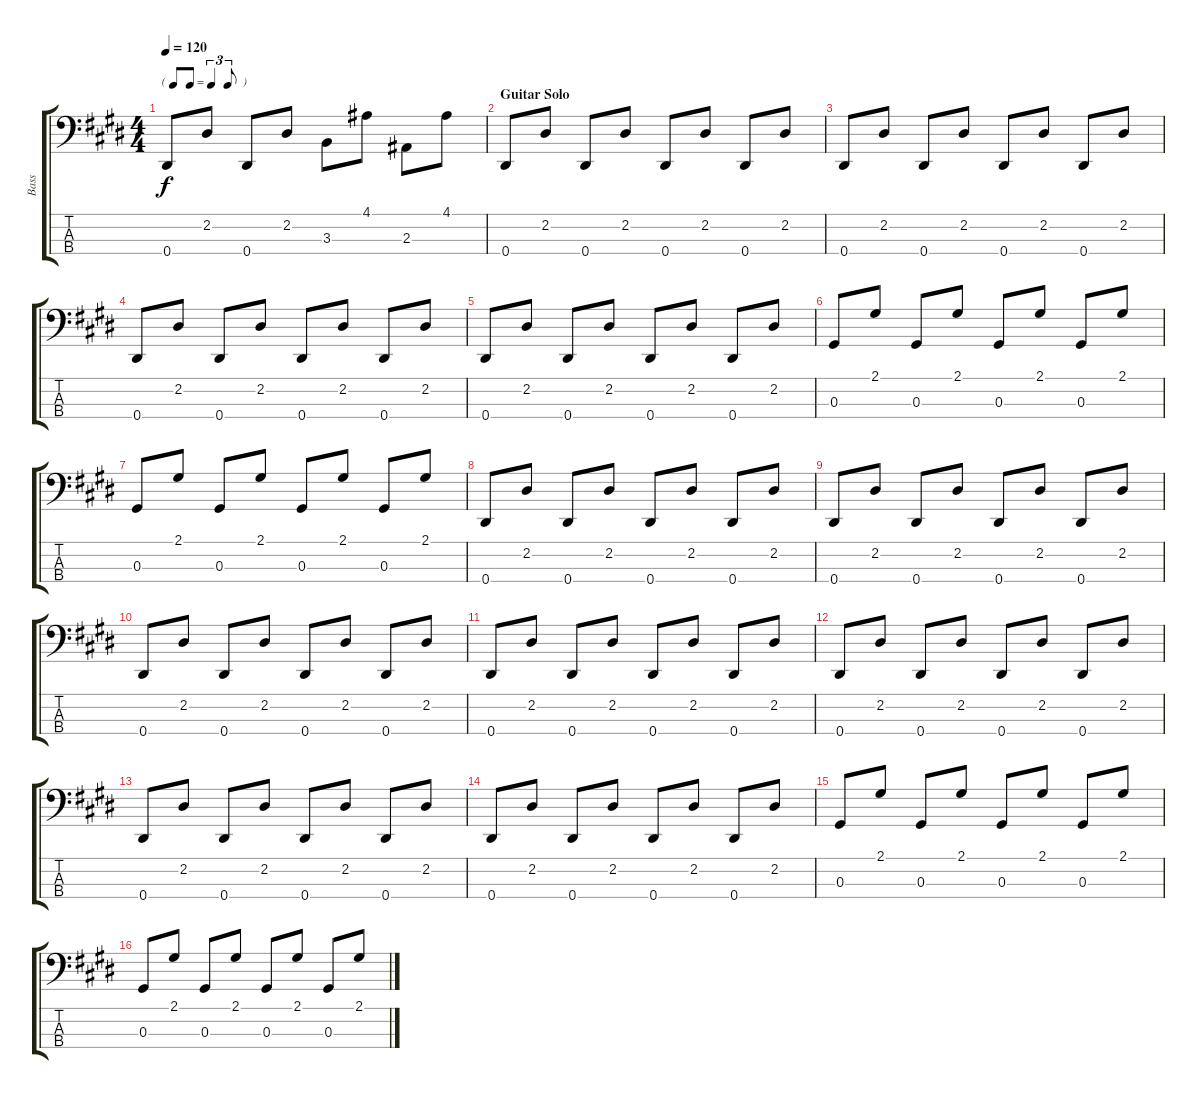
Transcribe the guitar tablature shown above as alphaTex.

\track ("Bass" "Bass") {instrument electricbassfinger}
\staff {score tabs}
\tuning (Gb2 Db2 Ab1 Eb1) {hide}
\ts (4 4)
\tf triplet8th
\tempo 120
\clef f4
\ks e
0.4.8{dy f} 2.2.8 0.4.8 2.2.8 3.3.8 4.1.8 2.3.8 4.1.8 |
\section ("" "Guitar Solo")
0.4.8 2.2.8 0.4.8 2.2.8 0.4.8 2.2.8 0.4.8 2.2.8 |
0.4.8 2.2.8 0.4.8 2.2.8 0.4.8 2.2.8 0.4.8 2.2.8 |
0.4.8 2.2.8 0.4.8 2.2.8 0.4.8 2.2.8 0.4.8 2.2.8 |
0.4.8 2.2.8 0.4.8 2.2.8 0.4.8 2.2.8 0.4.8 2.2.8 |
0.3.8 2.1.8 0.3.8 2.1.8 0.3.8 2.1.8 0.3.8 2.1.8 |
0.3.8 2.1.8 0.3.8 2.1.8 0.3.8 2.1.8 0.3.8 2.1.8 |
0.4.8 2.2.8 0.4.8 2.2.8 0.4.8 2.2.8 0.4.8 2.2.8 |
0.4.8 2.2.8 0.4.8 2.2.8 0.4.8 2.2.8 0.4.8 2.2.8 |
0.4.8 2.2.8 0.4.8 2.2.8 0.4.8 2.2.8 0.4.8 2.2.8 |
0.4.8 2.2.8 0.4.8 2.2.8 0.4.8 2.2.8 0.4.8 2.2.8 |
0.4.8 2.2.8 0.4.8 2.2.8 0.4.8 2.2.8 0.4.8 2.2.8 |
0.4.8 2.2.8 0.4.8 2.2.8 0.4.8 2.2.8 0.4.8 2.2.8 |
0.4.8 2.2.8 0.4.8 2.2.8 0.4.8 2.2.8 0.4.8 2.2.8 |
0.3.8 2.1.8 0.3.8 2.1.8 0.3.8 2.1.8 0.3.8 2.1.8 |
0.3.8 2.1.8 0.3.8 2.1.8 0.3.8 2.1.8 0.3.8 2.1.8
